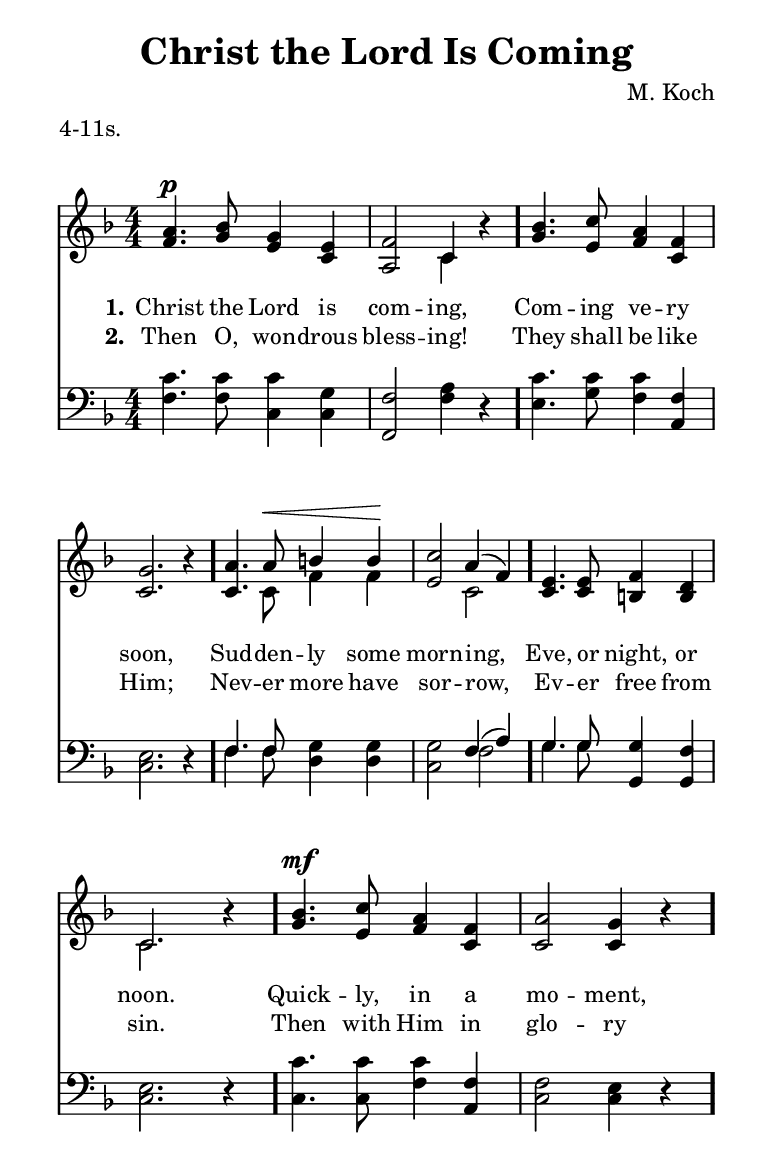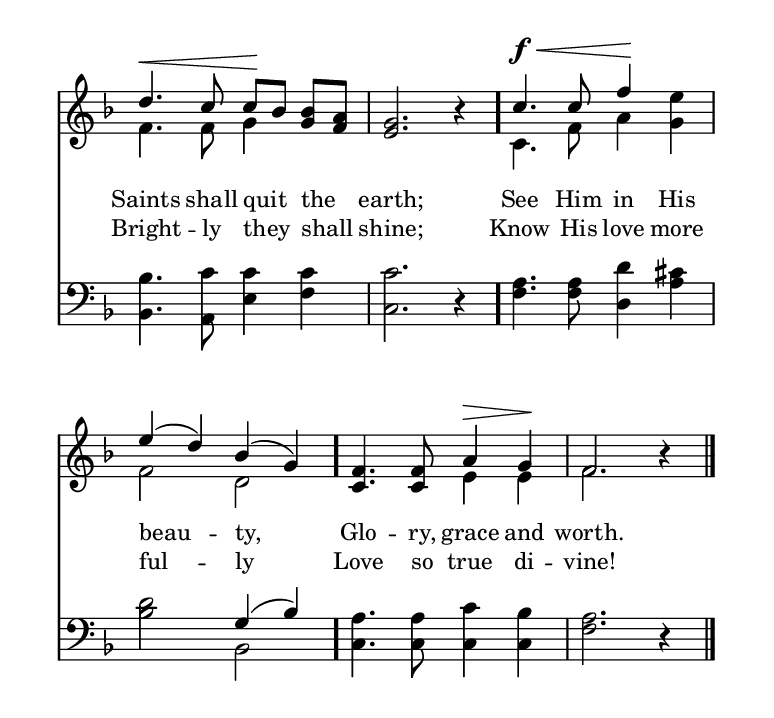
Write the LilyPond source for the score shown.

\include "common/global.ily"
\paper {
  \include "common/paper.ily"
  system-count = #(cond (is-eogsized 4) (#t #f))
}

\header{
  hymnnumber = "157"
  title = "Christ the Lord Is Coming"
  tunename = ""
  meter = "4-11s."
  poet = ""
  composer = "M. Koch"
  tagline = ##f
}

global = {
  \include "common/overrides.ily"
  \override Staff.TimeSignature.style = #'numbered % original has `c`
  \time 4/4
  \override Score.MetronomeMark.transparent = ##t % hide all fermata changes too
  \tempo 4=80
  \key f \major
  \autoBeamOff
}

notesSoprano = {
\global
\relative c'' {

  a4.^\p bes8 g4 e | f2 c4 r4 |
  bes'4. c8 a4 f | g2. r4 |
  a4. a8^\< b4 b\! | c2 a4( f) |
  e4. e8 f4 d | c2. r4 |

  bes'4.^\mf c8 a4 f | a2 g4 r4 |
  d'4.^\< c8 c8\![ bes] bes[ a] | g2. r4 |
  c4.^\f^\< c8 f4\! e | e( d) bes( g) |
  f4. f8 a4^\> g\! | f2. r4 |

  \bar "|."

}
}

notesAlto = {
\global
\relative e' {

  f4. g8 e4 c | a2 c4 r4 |
  g'4. e8 f4 c | c2. r4 |
  c4. c8 f4 f | e2 c |
  c4. c8 b4 b | c2. r4 |

  g'4. e8 f4 c | c2 c4 r4 |
  f4. f8 g4 g8[ f] | e2. r4 |
  c4. f8 a4 g | f2 d |
  c4. c8 e4 e | f2. r4 |

}
}

notesTenor = {
\global
\relative a {

  c4. c8 c4 g | f2 a4 r4 |
  c4. c8 c4 f, | e2. r4 |
  f4. f8 g4 g | g2 f4( a) |
  g4. g8 g4 f | e2. r4 |

  c'4. c8 c4 f, | f2 e4 r4 |
  bes'4. c8 c4 c | c2. r4 |
  a4. a8 d4 cis | d2 g,4( bes) |
  a4. a8 c4 bes | a2. r4 |

}
}

notesBass = {
\global
\relative f {

  f4. f8 c4 c | f,2 f'4 r4 |
  e4. g8 f4 a, | c2. r4 |
  f4. f8 d4 d | c2 f |
  g4. g8 g,4 g | c2. r4 |

  c4. c8 f4 a, | c2 c4 r4 |
  bes4. a8 e'4 f | c2. r4 |
  f4. f8 d4 a' | bes2 bes, |
  c4. c8 c4 c | f2. r4 |

}
}

wordsA = \lyricmode {
\set stanza = "1."

Christ the Lord is com -- ing, \bar "."
Com -- ing ve -- ry soon, \bar "."
Sud -- den -- ly some morn -- ing, \bar "."
Eve, or night, or noon. \bar "."
Quick -- ly, in a mo -- ment, \bar "."
Saints shall quit the earth; \bar "."
See Him in His beau -- ty, \bar "."
Glo -- ry, grace and worth. \bar "."

}

wordsB = \lyricmode {
\set stanza = "2."

Then O, won -- drous bless -- ing!
They shall be like Him;
Nev -- er more have sor -- row,
Ev -- er free from sin.
Then with Him in glo -- ry
Bright -- ly they shall shine;
Know His love more ful -- ly
Love so true di -- vine!

}

\score {
  \context ChoirStaff <<
    \context Staff = upper <<
      \set Staff.autoBeaming = ##f
      \set ChoirStaff.systemStartDelimiter = #'SystemStartBar
      \set ChoirStaff.printPartCombineTexts = ##f
      \partcombine #'(2 . 9) \notesSoprano \notesAlto
      \context NullVoice = sopranos { \voiceOne << \notesSoprano >> }
      \context NullVoice = altos { \voiceTwo << \notesAlto >> }
      \context Lyrics = one   \lyricsto sopranos \wordsA
      \context Lyrics = two   \lyricsto sopranos \wordsB
    >>
    \context Staff = men <<
      \set Staff.autoBeaming = ##f
      \clef bass
      \set ChoirStaff.printPartCombineTexts = ##f
      \partcombine #'(2 . 9) \notesTenor \notesBass
      \context NullVoice = tenors { \voiceOne << \notesTenor >> }
      \context NullVoice = basses { \voiceTwo << \notesBass >> }
    >>
  >>
  \layout {
    \include "common/layout.ily"
  }
  \midi{
    \include "common/midi.ily"
  }
}

\version "2.19.49"  % necessary for upgrading to future LilyPond versions.

% vi:set et ts=2 sw=2 ai nocindent syntax=lilypond:
